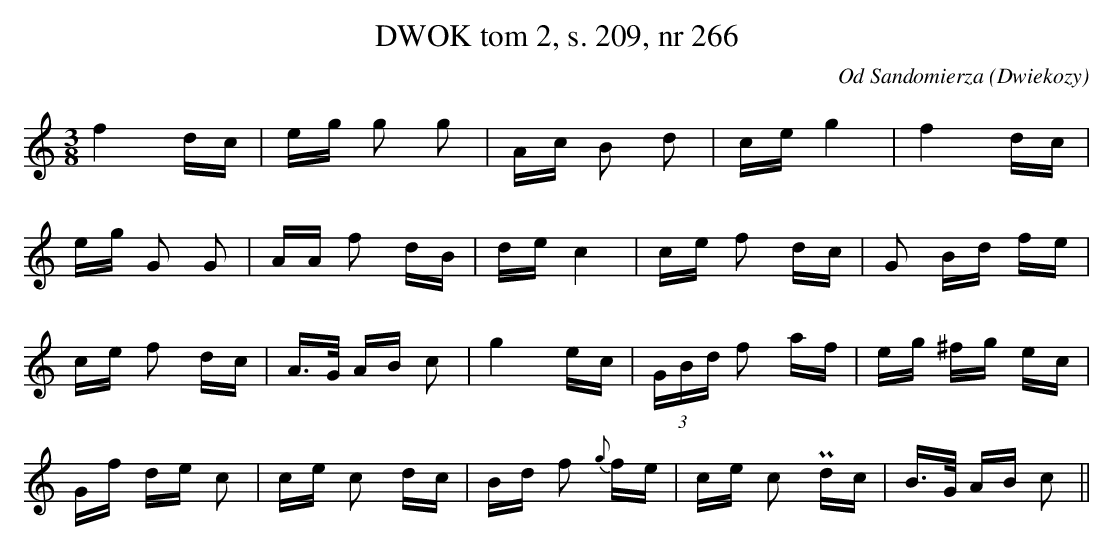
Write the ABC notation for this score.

X:1
T:DWOK tom 2, s. 209, nr 266
O:Od Sandomierza (Dwiekozy)
L:1/16
M:3/8
K:C
f4 dc|eg g2 g2|Ac B2 d2|ce g4|f4 dc|
eg G2 G2|AA f2 dB|de c4|ce f2 dc|G2 Bd fe|
ce f2 dc|A3/2G/2 AB c2|g4 ec| (3GBd f2 af|eg ^fg ec|
Gf de c2|ce c2 dc|Bd f2 {g }fe|ce c2 Pdc|B3/2G/2 AB c2||
